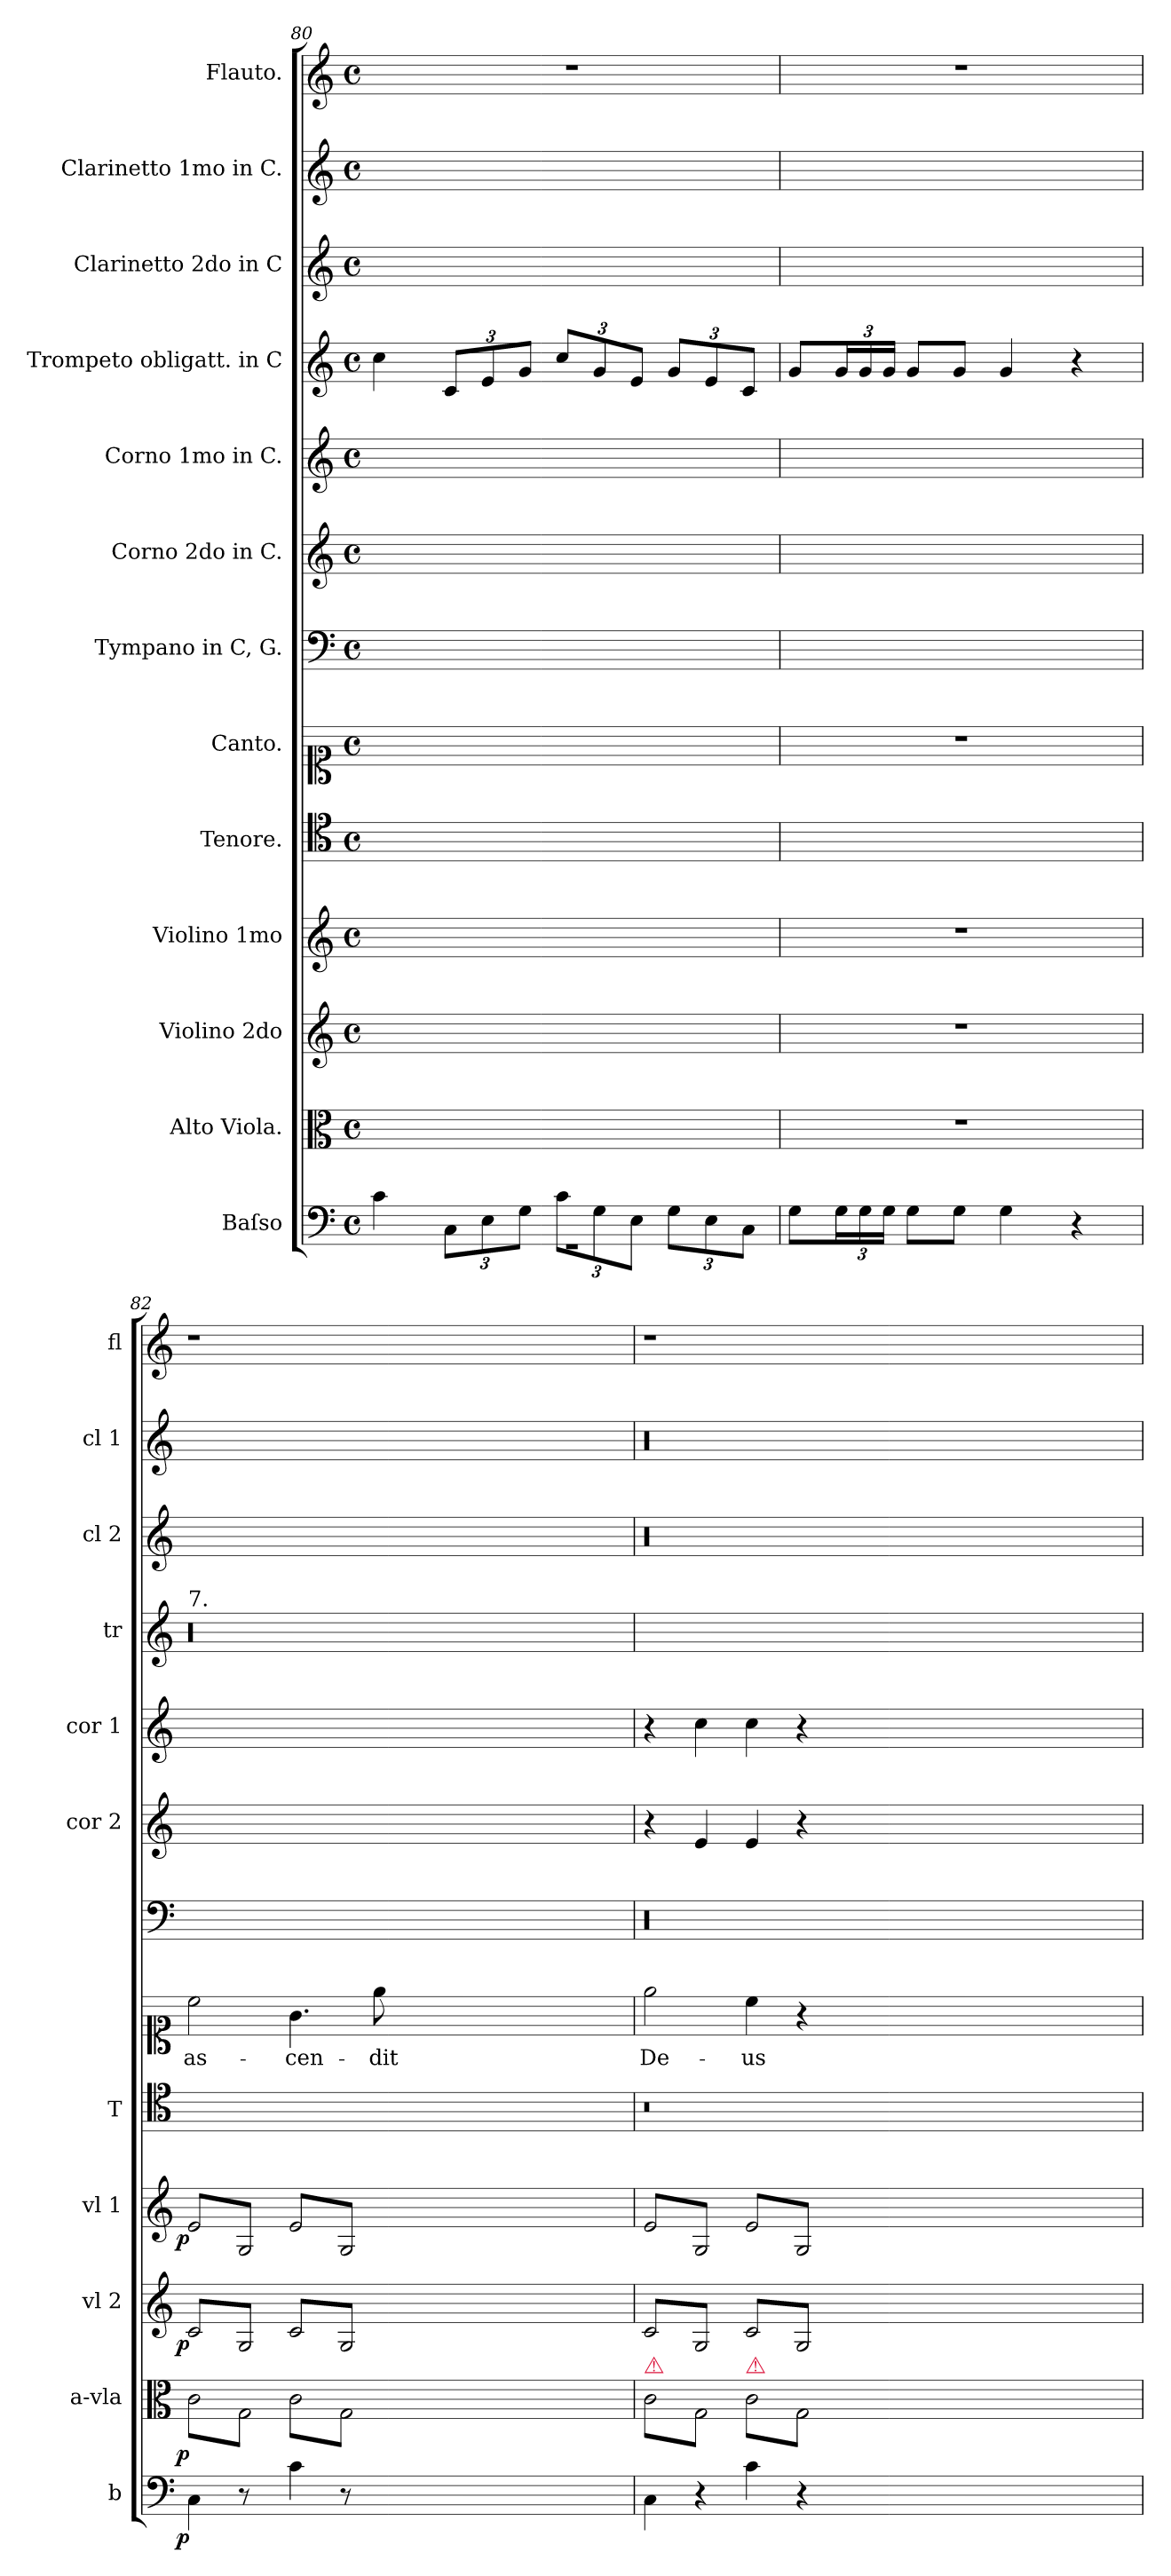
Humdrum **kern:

**kern	**dynam	**kern	**dynam	**kern	**dynam	**kern	**dynam	**kern	**kern	**text	**kern	**kern	**kern	**kern	**kern	**kern	**kern
*part13	*part13	*part12	*part12	*part11	*part11	*part10	*part10	*part9	*part8	*part8	*part7	*part6	*part5	*part4	*part3	*part2	*part1
*staff13	*staff13	*staff12	*staff12	*staff11	*staff11	*staff10	*staff10	*staff9	*staff8	*staff8	*staff7	*staff6	*staff5	*staff4	*staff3	*staff2	*staff1
*I"Baſso	*	*I"Alto Viola.	*	*I"Violino 2do	*	*I"Violino 1mo	*	*I"Tenore.	*I"Canto.	*	*I"Tympano in C, G.	*I"Corno 2do in C.	*I"Corno 1mo in C.	*I"Trompeto obligatt. in C	*I"Clarinetto 2do in C	*I"Clarinetto 1mo in C.	*I"Flauto.
*I'b	*	*I'a-vla	*	*I'vl 2	*	*I'vl 1	*	*I'T	*	*	*	*I'cor 2	*I'cor 1	*I'tr	*I'cl 2	*I'cl 1	*I'fl
*clefF4	*	*clefC3	*	*clefG2	*	*clefG2	*	*clefC4	*clefC1	*	*clefF4	*clefG2	*clefG2	*clefG2	*clefG2	*clefG2	*clefG2
*k[]	*	*k[]	*	*k[]	*	*k[]	*	*k[]	*k[]	*	*k[]	*k[]	*k[]	*k[]	*k[]	*k[]	*k[]
*M4/4	*	*M4/4	*	*M4/4	*	*M4/4	*	*M4/4	*M4/4	*	*M4/4	*M4/4	*M4/4	*M4/4	*M4/4	*M4/4	*M4/4
*met(c)	*	*met(c)	*	*met(c)	*	*met(c)	*	*met(c)	*met(c)	*	*met(c)	*met(c)	*met(c)	*met(c)	*met(c)	*met(c)	*met(c)
=80	=80	=80	=80	=80	=80	=80	=80	=80	=80	=80	=80	=80	=80	=80	=80	=80	=80
*^	*	*	*	*	*	*	*	*	*	*	*	*	*	*	*	*	*
4c!\	1rGG	.	1ryy	.	1ryy	.	1ryy	.	1ryy	1ryy	.	1ryy	1ryy	1ryy	4cc\	1ryy	1ryy	1r
12C!\L	.	.	.	.	.	.	.	.	.	.	.	.	.	.	12c/L	.	.	.
12E!\	.	.	.	.	.	.	.	.	.	.	.	.	.	.	12e/	.	.	.
12G!\J	.	.	.	.	.	.	.	.	.	.	.	.	.	.	12g/J	.	.	.
12c!\L	.	.	.	.	.	.	.	.	.	.	.	.	.	.	12cc/L	.	.	.
12G!\	.	.	.	.	.	.	.	.	.	.	.	.	.	.	12g/	.	.	.
12E!\J	.	.	.	.	.	.	.	.	.	.	.	.	.	.	12e/J	.	.	.
12G!\L	.	.	.	.	.	.	.	.	.	.	.	.	.	.	12g/L	.	.	.
12E!\	.	.	.	.	.	.	.	.	.	.	.	.	.	.	12e/	.	.	.
12C!\J	.	.	.	.	.	.	.	.	.	.	.	.	.	.	12c/J	.	.	.
*v	*v	*	*	*	*	*	*	*	*	*	*	*	*	*	*	*	*	*
=81	=81	=81	=81	=81	=81	=81	=81	=81	=81	=81	=81	=81	=81	=81	=81	=81	=81
8G!\L	.	1r	.	1r	.	1r	.	1ryy	1r	.	1ryy	1ryy	1ryy	8g/L	1ryy	1ryy	1r
24G!\L	.	.	.	.	.	.	.	.	.	.	.	.	.	24g/L	.	.	.
24G!\	.	.	.	.	.	.	.	.	.	.	.	.	.	24g/	.	.	.
24G!\JJ	.	.	.	.	.	.	.	.	.	.	.	.	.	24g/JJ	.	.	.
8G!\L	.	.	.	.	.	.	.	.	.	.	.	.	.	8g/L	.	.	.
8G!\J	.	.	.	.	.	.	.	.	.	.	.	.	.	8g/J	.	.	.
4G!\	.	.	.	.	.	.	.	.	.	.	.	.	.	4g/	.	.	.
4r	.	.	.	.	.	.	.	.	.	.	.	.	.	4r	.	.	.
=82	=82	=82	=82	=82	=82	=82	=82	=82	=82	=82	=82	=82	=82	=82	=82	=82	=82
!	!	!	!	!	!	!	!	!	!	!	!	!	!	!LO:TX:a:t=7.	!	!	!
!	!LO:DY:rj	!	!LO:DY:rj	!	!LO:DY:rj	!	!LO:DY:b:rj	!	!	!	!	!	!	!	!	!	!
*	*	*tremolo	*	*	*	*	*	*	*	*	*	*	*	*	*	*	*
*	*	*	*	*tremolo	*	*	*	*	*	*	*	*	*	*	*	*	*
*	*	*	*	*	*	*tremolo	*	*	*	*	*	*	*	*	*	*	*
4C\	p	8c\L	p	8c/L	p	8e/L	p	00ryy	2cc\	as-	00ryy	00ryy	00ryy	00r	00ryy	00ryy	1r
.	.	8G\	.	8G/	.	8G/	.	.	.	.	.	.	.	.	.	.	.
!LO:N:vis=8	!	!	!	!	!	!	!	!	!	!	!	!	!	!	!	!	!
4r	.	8c\	.	8c/	.	8e/	.	.	.	.	.	.	.	.	.	.	.
.	.	8G\J	.	8G/J	.	8G/J	.	.	.	.	.	.	.	.	.	.	.
4c\	.	8c\L	.	8c/L	.	8e/L	.	.	4.g\	-cen-	.	.	.	.	.	.	.
.	.	8G\	.	8G/	.	8G/	.	.	.	.	.	.	.	.	.	.	.
!LO:N:vis=8	!	!	!	!	!	!	!	!	!	!	!	!	!	!	!	!	!
4r	.	8c\	.	8c/	.	8e/	.	.	.	.	.	.	.	.	.	.	.
.	.	8G\J	.	8G/J	.	8G/J	.	.	8ee\	-dit	.	.	.	.	.	.	.
0.ryy	.	0.ryy	.	0.ryy	.	0.ryy	.	.	0.ryy	.	.	.	.	.	.	.	0.ryy
.	.	.	.	.	.	.	.	.	.	.	.	.	.	.	.	.	.
=83	=83	=83	=83	=83	=83	=83	=83	=83	=83	=83	=83	=83	=83	=83	=83	=83	=83
!	!	!LO:TX:a:color=crimson:t=⚠	!	!	!	!	!	!	!	!	!	!	!	!	!	!	!
4C\	.	8c\L	.	8c/L	.	8e/L	.	0r	2ee\	De-	00r	4r	4r	00ryy	00r	00r	1r
.	.	8G\	.	8G/	.	8G/	.	.	.	.	.	.	.	.	.	.	.
4r	.	8c\	.	8c/	.	8e/	.	.	.	.	.	4e/	4cc\	.	.	.	.
.	.	8G\J	.	8G/J	.	8G/J	.	.	.	.	.	.	.	.	.	.	.
!	!	!LO:TX:a:color=crimson:t=⚠	!	!	!	!	!	!	!	!	!	!	!	!	!	!	!
4c\	.	8c\L	.	8c/L	.	8e/L	.	.	4cc\	-us	.	4e/	4cc\	.	.	.	.
.	.	8G\	.	8G/	.	8G/	.	.	.	.	.	.	.	.	.	.	.
4r	.	8c\	.	8c/	.	8e/	.	.	4r	.	.	4r	4r	.	.	.	.
.	.	8G\J	.	8G/J	.	8G/J	.	.	.	.	.	.	.	.	.	.	.
*	*	*	*	*	*	*Xtremolo	*	*	*	*	*	*	*	*	*	*	*
*	*	*	*	*Xtremolo	*	*	*	*	*	*	*	*	*	*	*	*	*
*	*	*Xtremolo	*	*	*	*	*	*	*	*	*	*	*	*	*	*	*
0.ryy	.	0.ryy	.	0.ryy	.	0.ryy	.	.	0.ryy	.	.	0.ryy	0.ryy	.	.	.	0.ryy
.	.	.	.	.	.	.	.	.	.	.	.	.	.	.	.	.	.
.	.	.	.	.	.	.	.	0ryy	.	.	.	.	.	.	.	.	.
=	=	=	=	=	=	=	=	=	=	=	=	=	=	=	=	=	=
*-	*-	*-	*-	*-	*-	*-	*-	*-	*-	*-	*-	*-	*-	*-	*-	*-	*-
